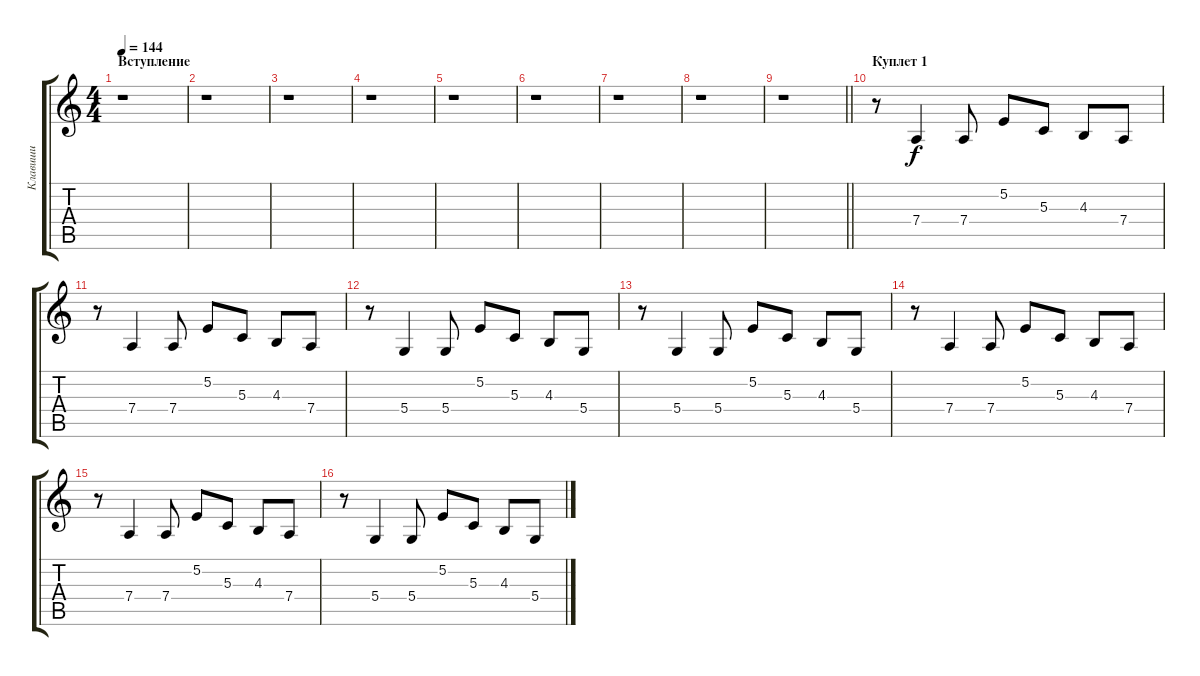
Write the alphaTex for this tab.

\track ("Клавиши" "Клавиши") {instrument vibraphone}
\staff {score tabs}
\tuning (E4 B3 G3 D3 A2 E2) {hide}
\ts (4 4)
\section ("" "Вступление")
\tempo 144
\clef g2
\ks c
r.1{dy f instrument vibraphone} |
r.1 |
r.1 |
r.1 |
r.1 |
r.1 |
r.1 |
r.1 |
\barLineRight lightlight
r.1 |
\section ("" "Куплет 1")
r.8 7.4.4 7.4.8 5.2.8 5.3.8 4.3.8 7.4.8 |
r.8 7.4.4 7.4.8 5.2.8 5.3.8 4.3.8 7.4.8 |
r.8 5.4.4 5.4.8 5.2.8 5.3.8 4.3.8 5.4.8 |
r.8 5.4.4 5.4.8 5.2.8 5.3.8 4.3.8 5.4.8 |
r.8 7.4.4 7.4.8 5.2.8 5.3.8 4.3.8 7.4.8 |
r.8 7.4.4 7.4.8 5.2.8 5.3.8 4.3.8 7.4.8 |
r.8 5.4.4 5.4.8 5.2.8 5.3.8 4.3.8 5.4.8
